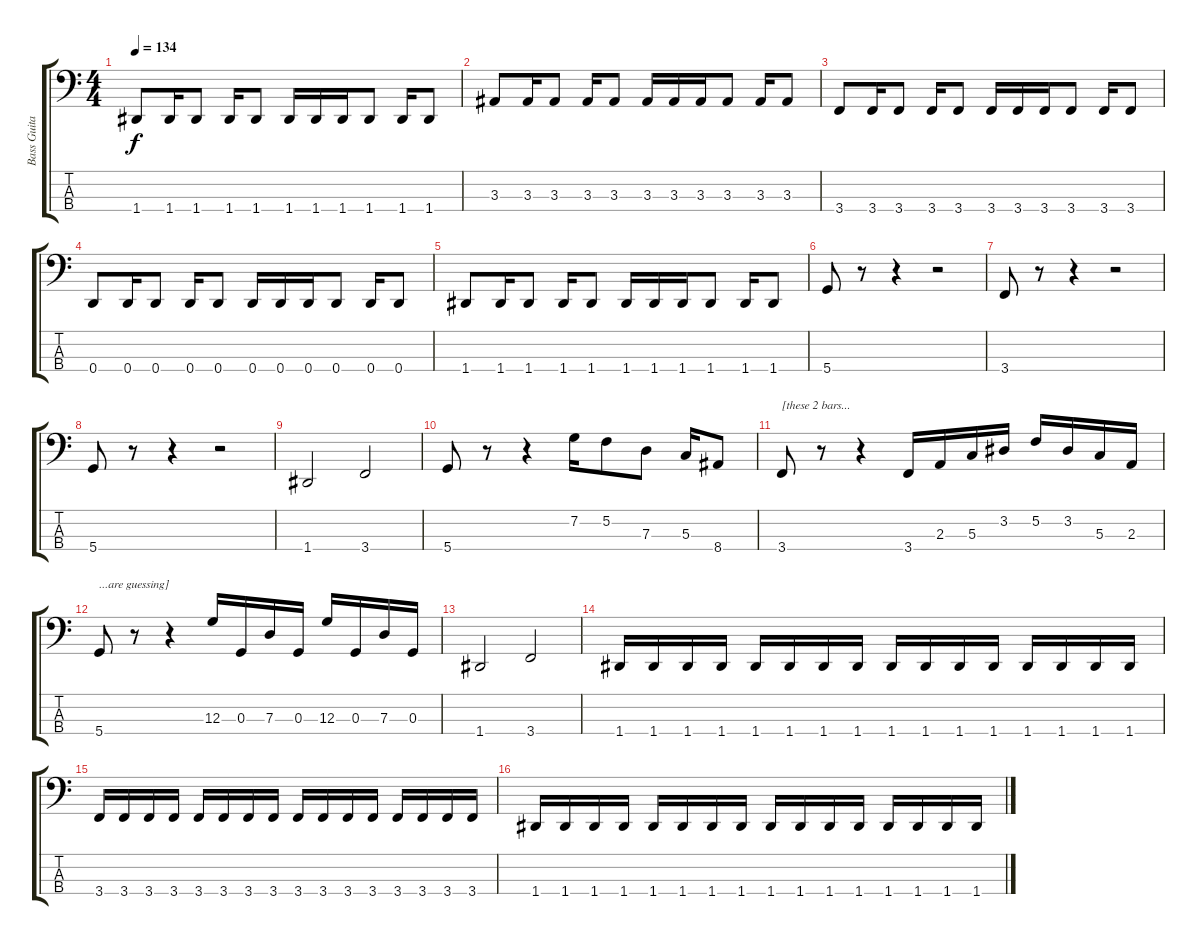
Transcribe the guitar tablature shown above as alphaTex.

\track ("Bass Guitar" "Bass Guita") {instrument electricbasspick}
\staff {score tabs}
\tuning (F2 C2 G1 D1) {hide}
\ts (4 4)
\tempo 134
\clef f4
\ks aminor
1.4.8{dy f} 1.4.16 1.4.8 1.4.16 1.4.8 1.4.16 1.4.16 1.4.16 1.4.8 1.4.16 1.4.8 |
3.3.8 3.3.16 3.3.8 3.3.16 3.3.8 3.3.16 3.3.16 3.3.16 3.3.8 3.3.16 3.3.8 |
3.4.8 3.4.16 3.4.8 3.4.16 3.4.8 3.4.16 3.4.16 3.4.16 3.4.8 3.4.16 3.4.8 |
0.4.8 0.4.16 0.4.8 0.4.16 0.4.8 0.4.16 0.4.16 0.4.16 0.4.8 0.4.16 0.4.8 |
1.4.8 1.4.16 1.4.8 1.4.16 1.4.8 1.4.16 1.4.16 1.4.16 1.4.8 1.4.16 1.4.8 |
5.4.8 r.8 r.4 r.2 |
3.4.8 r.8 r.4 r.2 |
5.4.8 r.8 r.4 r.2 |
1.4.2 3.4.2 |
5.4.8 r.8 r.4 7.2.16 5.2.8 7.3.8 5.3.16 8.4.8 |
3.4.8{txt "[these 2 bars..."} r.8 r.4 3.4.16 2.3.16 5.3.16 3.2.16 5.2.16 3.2.16 5.3.16 2.3.16 |
5.4.8{txt "...are guessing]"} r.8 r.4 12.3.16 0.3.16 7.3.16 0.3.16 12.3.16 0.3.16 7.3.16 0.3.16 |
1.4.2 3.4.2 |
1.4.16 1.4.16 1.4.16 1.4.16 1.4.16 1.4.16 1.4.16 1.4.16 1.4.16 1.4.16 1.4.16 1.4.16 1.4.16 1.4.16 1.4.16 1.4.16 |
3.4.16 3.4.16 3.4.16 3.4.16 3.4.16 3.4.16 3.4.16 3.4.16 3.4.16 3.4.16 3.4.16 3.4.16 3.4.16 3.4.16 3.4.16 3.4.16 |
1.4.16 1.4.16 1.4.16 1.4.16 1.4.16 1.4.16 1.4.16 1.4.16 1.4.16 1.4.16 1.4.16 1.4.16 1.4.16 1.4.16 1.4.16 1.4.16
